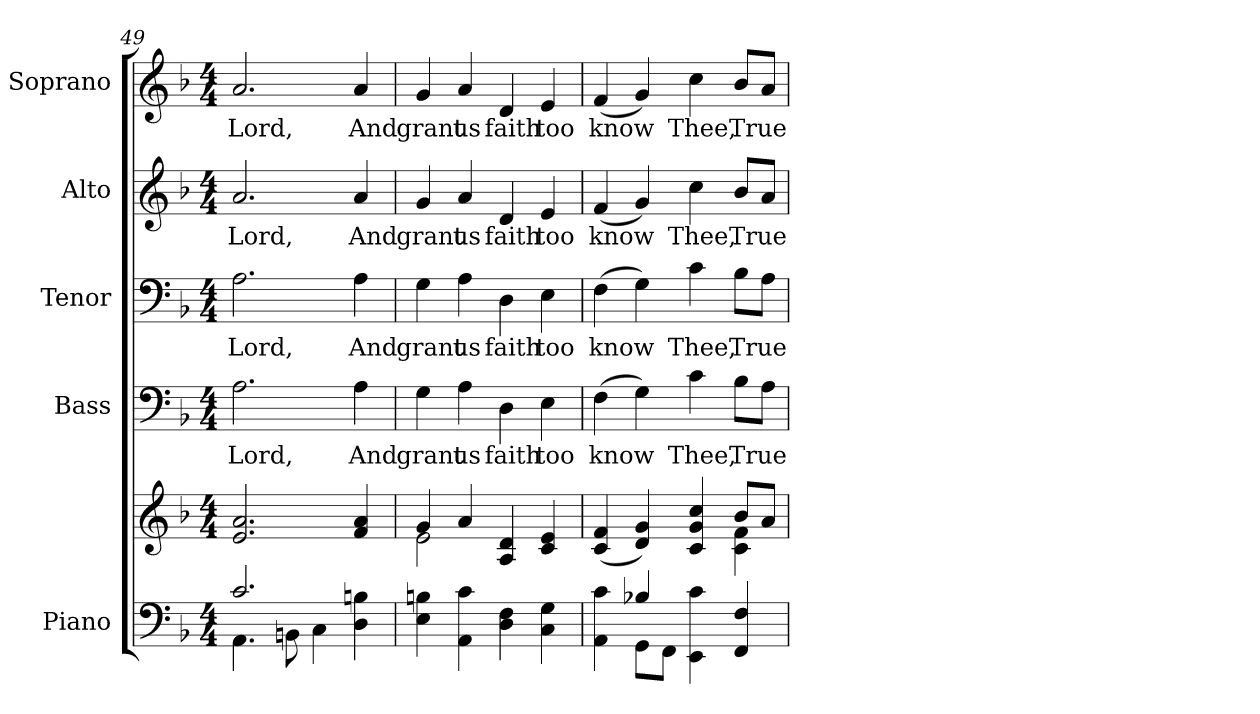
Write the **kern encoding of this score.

**kern	**kern	**kern	**text	**kern	**text	**kern	**text	**kern	**text
*part5	*part5	*part4	*part4	*part3	*part3	*part2	*part2	*part1	*part1
*staff6	*staff5	*staff4	*staff4	*staff3	*staff3	*staff2	*staff2	*staff1	*staff1
*I"Piano	*	*I"Bass	*	*I"Tenor	*	*I"Alto	*	*I"Soprano	*
*I'Pno.	*	*I'B.	*	*I'T.	*	*I'A.	*	*I'S.	*
*clefF4	*clefG2	*clefF4	*	*clefF4	*	*clefG2	*	*clefG2	*
*k[b-]	*k[b-]	*k[b-]	*	*k[b-]	*	*k[b-]	*	*k[b-]	*
*F:	*F:	*F:	*	*F:	*	*F:	*	*F:	*
*M4/4	*M4/4	*M4/4	*	*M4/4	*	*M4/4	*	*M4/4	*
=49	=49	=49	=49	=49	=49	=49	=49	=49	=49
*^	*	*	*	*	*	*	*	*	*
!	!	!	!	!LO:LY:b:color=#000000	!	!	!	!	!	!
!	!	!	!	!	!	!LO:LY:b:color=#000000	!	!	!	!
!	!	!	!	!	!	!	!	!LO:LY:b:color=#000000	!	!
!	!	!	!	!	!	!	!	!	!	!LO:LY:b:color=#000000
2.ci/	4.AAi\	2.ei/ 2.ai	2.Ai\	Lord,	2.Ai\	Lord,	2.ai/	Lord,	2.ai/	Lord,
.	8BBni\	.	.	.	.	.	.	.	.	.
.	4Ci\	.	.	.	.	.	.	.	.	.
!	!	!	!	!LO:LY:b:color=#000000	!	!	!	!	!	!
!	!	!	!	!	!	!LO:LY:b:color=#000000	!	!	!	!
!	!	!	!	!	!	!	!	!LO:LY:b:color=#000000	!	!
!	!	!	!	!	!	!	!	!	!	!LO:LY:b:color=#000000
4Di\ 4Bni	4ryy	4fi/ 4ai	4Ai\	And	4Ai\	And	4ai/	And	4ai/	And
*v	*v	*	*	*	*	*	*	*	*	*
!!LO:LB:g=z
=50	=50	=50	=50	=50	=50	=50	=50	=50	=50
*	*^	*	*	*	*	*	*	*	*
*^	*	*	*	*	*	*	*	*	*	*
!	!	!	!	!	!LO:LY:b:color=#000000	!	!	!	!	!	!
*v	*v	*	*	*	*	*	*	*	*	*	*
*^	*	*	*	*	*	*	*	*	*	*
!	!	!	!	!	!	!	!LO:LY:b:color=#000000	!	!	!	!
*v	*v	*	*	*	*	*	*	*	*	*	*
*^	*	*	*	*	*	*	*	*	*	*
!	!	!	!	!	!	!	!	!	!LO:LY:b:color=#000000	!	!
*v	*v	*	*	*	*	*	*	*	*	*	*
*^	*	*	*	*	*	*	*	*	*	*
!	!	!	!	!	!	!	!	!	!	!	!LO:LY:b:color=#000000
*v	*v	*	*	*	*	*	*	*	*	*	*
4Ei\ 4Bni	4gi/	2ei\	4Gi\	grant	4Gi\	grant	4gi/	grant	4gi/	grant
!	!	!	!	!LO:LY:b:color=#000000	!	!	!	!	!	!
!	!	!	!	!	!	!LO:LY:b:color=#000000	!	!	!	!
!	!	!	!	!	!	!	!	!LO:LY:b:color=#000000	!	!
!	!	!	!	!	!	!	!	!	!	!LO:LY:b:color=#000000
4AAi\ 4ci	4ai/	.	4Ai\	us	4Ai\	us	4ai/	us	4ai/	us
!	!	!	!	!LO:LY:b:color=#000000	!	!	!	!	!	!
!	!	!	!	!	!	!LO:LY:b:color=#000000	!	!	!	!
!	!	!	!	!	!	!	!	!LO:LY:b:color=#000000	!	!
!	!	!	!	!	!	!	!	!	!	!LO:LY:b:color=#000000
4Di\ 4Fi	4Ai/ 4di	2ryy	4Di\	faith	4Di\	faith	4di/	faith	4di/	faith
!	!	!	!	!LO:LY:b:color=#000000	!	!	!	!	!	!
!	!	!	!	!	!	!LO:LY:b:color=#000000	!	!	!	!
!	!	!	!	!	!	!	!	!LO:LY:b:color=#000000	!	!
!	!	!	!	!	!	!	!	!	!	!LO:LY:b:color=#000000
4Ci\ 4Gi	4ci/ 4ei	.	4Ei\	too	4Ei\	too	4ei/	too	4ei/	too
=51	=51	=51	=51	=51	=51	=51	=51	=51	=51	=51
*^	*	*	*	*	*	*	*	*	*	*
!	!	!	!	!	!LO:LY:b:color=#000000	!	!	!	!	!	!
!	!	!	!	!	!	!	!LO:LY:b:color=#000000	!	!	!	!
!	!	!	!	!	!	!	!	!	!LO:LY:b:color=#000000	!	!
!	!	!	!	!	!	!	!	!	!	!	!LO:LY:b:color=#000000
4AAi\ 4ci	4ryy	(4ci/ 4fi	2ryy	(4Fi\	know	(4Fi\	know	(4fi/	know	(4fi/	know
4B-Xi/	8GGi\L	4di/ 4gi)	.	4Gi\)	.	4Gi\)	.	4gi/)	.	4gi/)	.
.	8FFi\J	.	.	.	.	.	.	.	.	.	.
!	!	!	!	!	!LO:LY:b:color=#000000	!	!	!	!	!	!
!	!	!	!	!	!	!	!LO:LY:b:color=#000000	!	!	!	!
!	!	!	!	!	!	!	!	!	!LO:LY:b:color=#000000	!	!
!	!	!	!	!	!	!	!	!	!	!	!LO:LY:b:color=#000000
4EEi\ 4ci	2ryy	4ci/ 4gi 4cci	4ryy	4ci\	Thee,	4ci\	Thee,	4cci\	Thee,	4cci\	Thee,
!	!	!	!	!	!LO:LY:b:color=#000000	!	!	!	!	!	!
!	!	!	!	!	!	!	!LO:LY:b:color=#000000	!	!	!	!
!	!	!	!	!	!	!	!	!	!LO:LY:b:color=#000000	!	!
!	!	!	!	!	!	!	!	!	!	!	!LO:LY:b:color=#000000
4FFi/ 4Fi	.	8b-i/L	4ci\ 4fi	8B-i\L	True	8B-i\L	True	8b-i/L	True	8b-i/L	True
.	.	8ai/J	.	8Ai\J	.	8Ai\J	.	8ai/J	.	8ai/J	.
*v	*v	*	*	*	*	*	*	*	*	*	*
*	*v	*v	*	*	*	*	*	*	*	*
=	=	=	=	=	=	=	=	=	=
*-	*-	*-	*-	*-	*-	*-	*-	*-	*-
